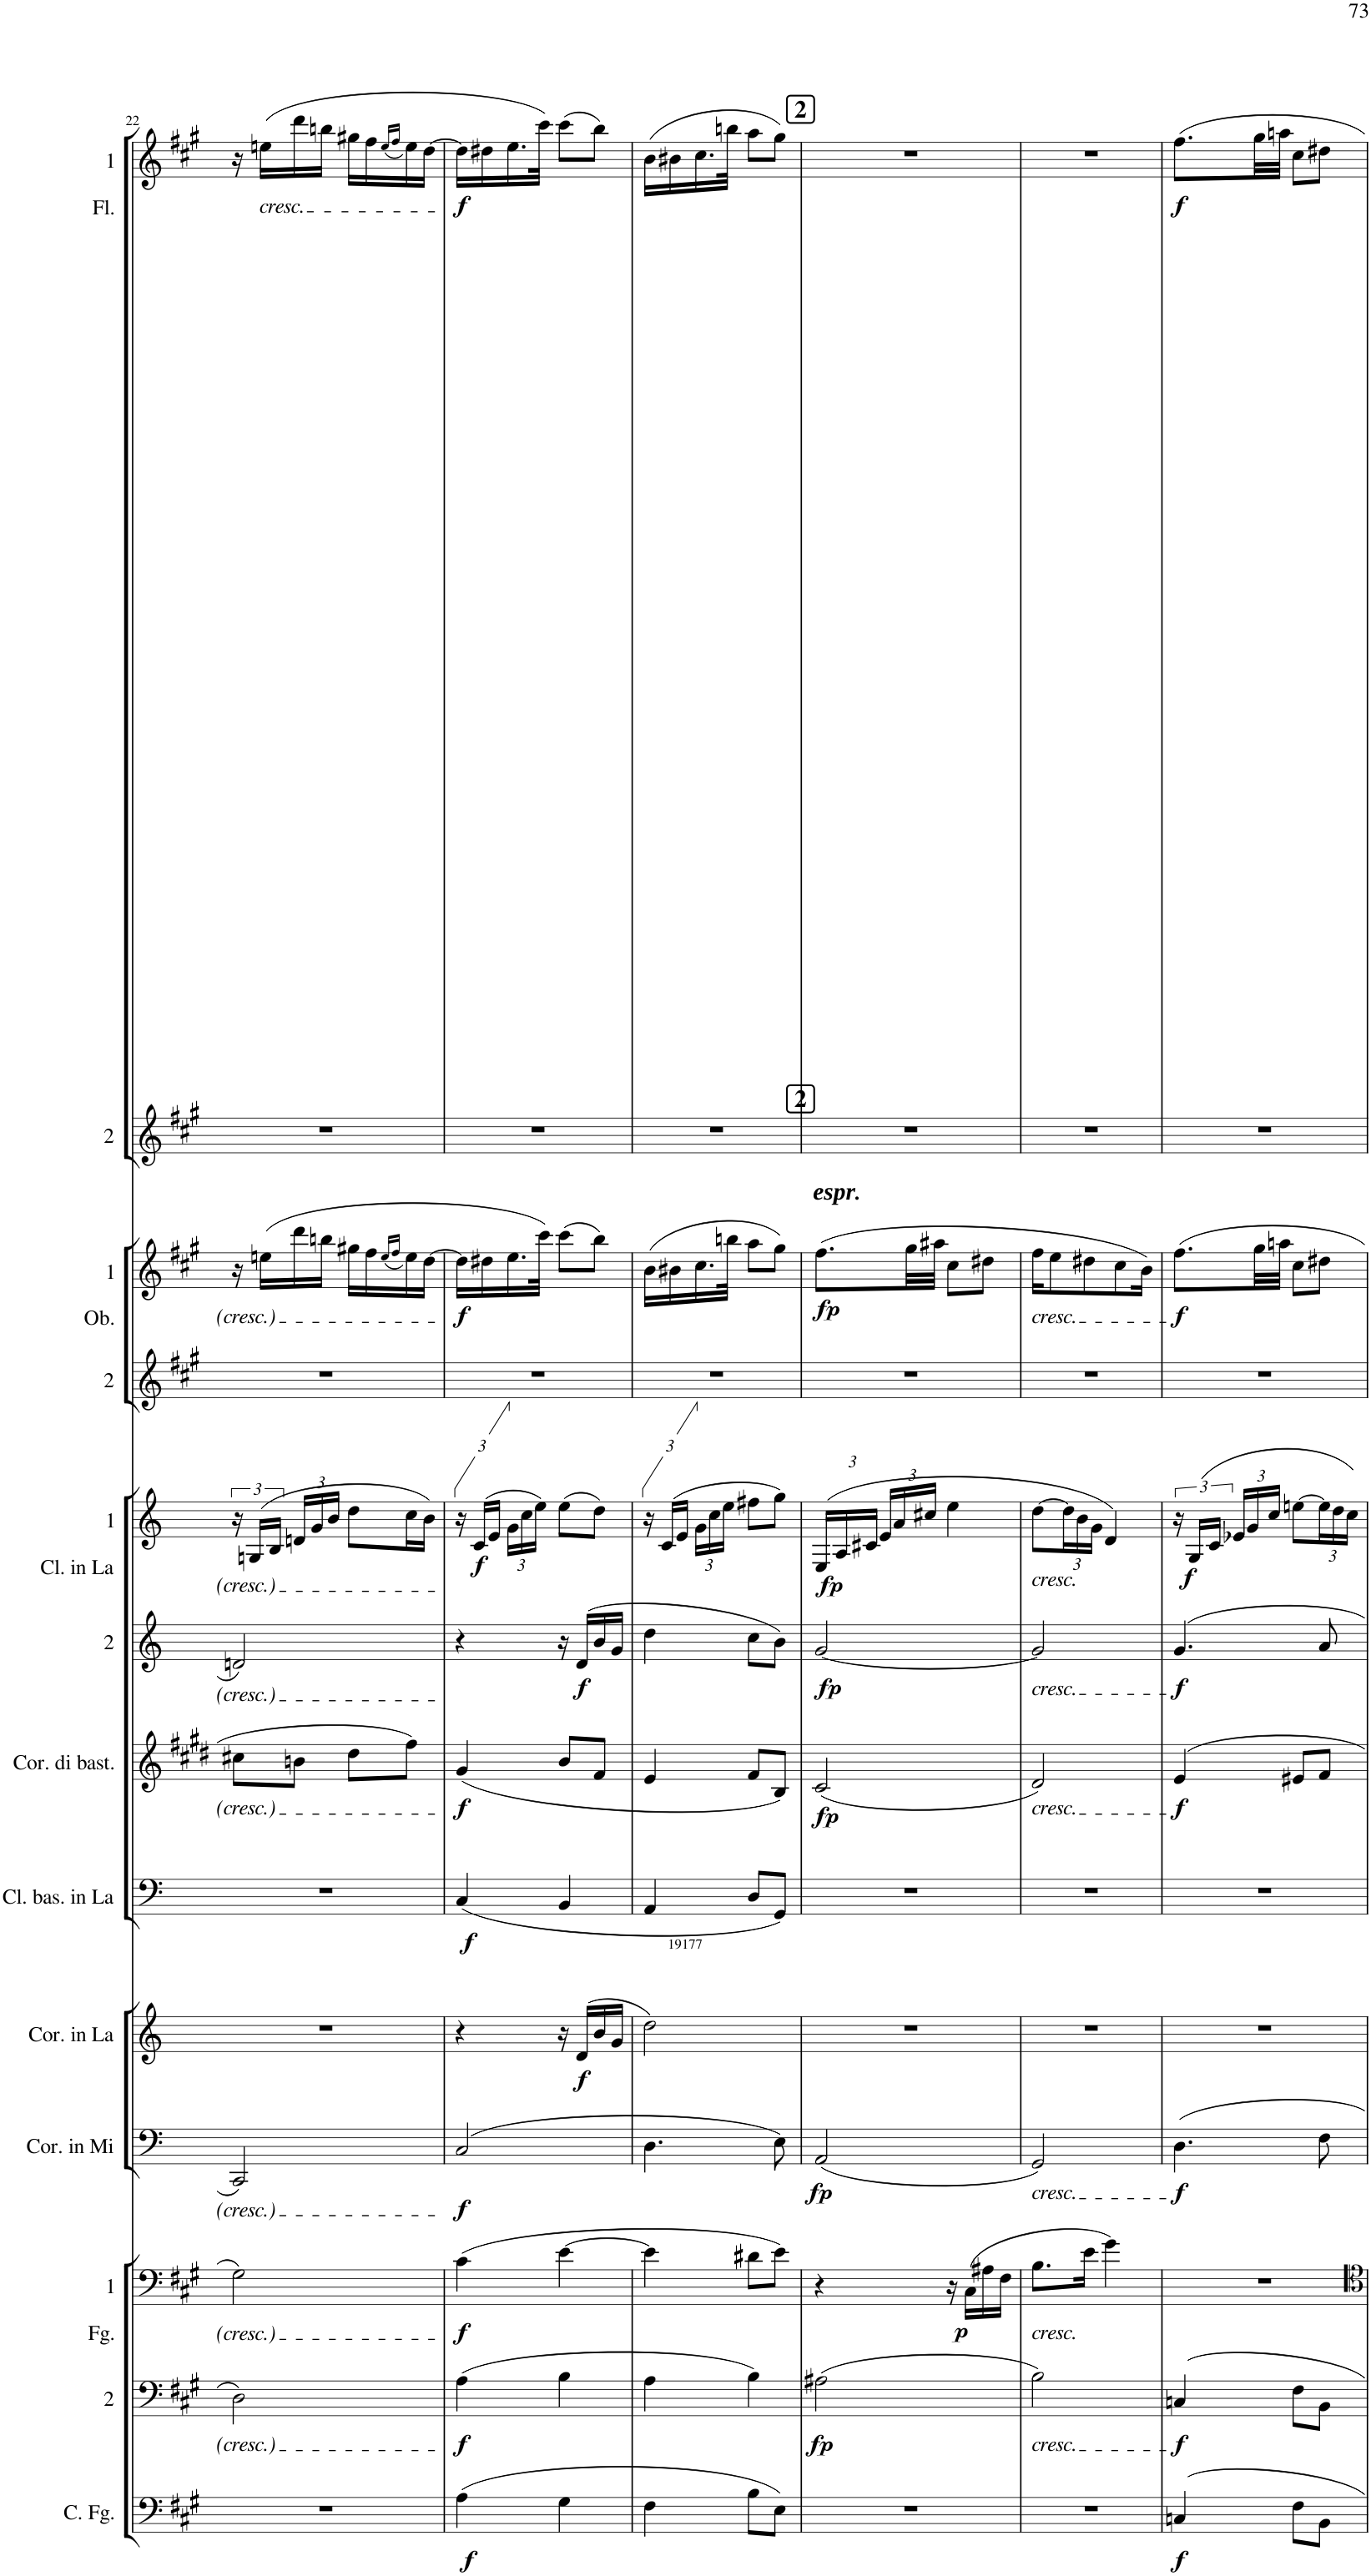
**kern	**dynam	**kern	**dynam	**kern	**dynam	**kern	**dynam	**kern	**dynam	**kern	**dynam	**kern	**dynam	**kern	**dynam	**kern	**dynam	**kern	**kern	**dynam	**kern	**kern	**dynam
*part13	*part13	*part12	*part12	*part11	*part11	*part10	*part10	*part9	*part9	*part8	*part8	*part7	*part7	*part6	*part6	*part5	*part5	*part4	*part3	*part3	*part2	*part1	*part1
*staff13	*staff13	*staff12	*staff12	*staff11	*staff11	*staff10	*staff10	*staff9	*staff9	*staff8	*staff8	*staff7	*staff7	*staff6	*staff6	*staff5	*staff5	*staff4	*staff3	*staff3	*staff2	*staff1	*staff1
*I"Contrafagotto	*	*I"2	*	*I"1  Fagotti	*	*I"Corno in Mi	*	*I"Corno in La	*	*I"Clarinetto basso in La	*	*I"Corno di bassetto	*	*I"2	*	*I"1  Clarinetti in La	*	*I"2	*I"1  Oboi	*	*I"2	*I"1  Flauti	*
*I'C. Fg.	*	*	*	*I'1  Fg.	*	*I'Cor. in Mi	*	*I'Cor. in La	*	*I'Cl. bas. in La	*	*I'Cor. di bast.	*	*	*	*I'1  Cl. in La	*	*	*I'1  Ob.	*	*	*I'1  Fl.	*
!!LO:PB:g=z
*clefF4	*	*clefF4	*	*clefF4	*	*clefF4	*	*clefG2	*	*clefF4	*	*clefG2	*	*clefG2	*	*clefG2	*	*clefG2	*clefG2	*	*clefG2	*clefG2	*
*Trd7c12	*	*	*	*	*	*Trd5c8	*	*Trd2c3	*	*Trd2c3	*	*Trd4c7	*	*Trd2c3	*	*Trd2c3	*	*	*	*	*	*	*
*k[f#c#g#]	*	*k[f#c#g#]	*	*k[f#c#g#]	*	*k[]	*	*k[]	*	*k[]	*	*k[f#c#g#d#]	*	*k[]	*	*k[]	*	*k[f#c#g#]	*k[f#c#g#]	*	*k[f#c#g#]	*k[f#c#g#]	*
*M4/8	*	*M4/8	*	*M4/8	*	*M4/8	*	*M4/8	*	*M4/8	*	*M4/8	*	*M4/8	*	*M4/8	*	*M4/8	*M4/8	*	*M4/8	*M4/8	*
=22	=22	=22	=22	=22	=22	=22	=22	=22	=22	=22	=22	=22	=22	=22	=22	=22	=22	=22	=22	=22	=22	=22	=22
2r	.	2D\	.	2G#\	.	2CC/	.	2r	.	2r	.	8cc#X\L	.	2dn/	.	24r	.	2r	16r	.	2r	16r	.
.	.	.	.	.	.	.	.	.	.	.	.	.	.	.	.	(24Gn/LL	.	.	.	.	.	.	.
!	!	!	!	!	!	!	!	!	!	!	!	!	!	!	!	!	!	!	!	!	!	!LO:TX:b:i:t=cresc.	!
.	.	.	.	.	.	.	.	.	.	.	.	.	.	.	.	.	.	.	(16een\LL	.	.	(16een\LL	.
.	.	.	.	.	.	.	.	.	.	.	.	.	.	.	.	24B/JJ	.	.	.	.	.	.	.
*	*	*	*	*	*	*	*	*	*	*	*	*	*	*	*	*Xbrackettup	*	*	*	*	*	*	*
.	.	.	.	.	.	.	.	.	.	.	.	8bn\J	.	.	.	24dn/LL	.	.	16ddd\	.	.	16ddd\	.
.	.	.	.	.	.	.	.	.	.	.	.	.	.	.	.	24g/	.	.	.	.	.	.	.
.	.	.	.	.	.	.	.	.	.	.	.	.	.	.	.	.	.	.	16bbn\JJ	.	.	16bbn\JJ	.
.	.	.	.	.	.	.	.	.	.	.	.	.	.	.	.	24b/JJ	.	.	.	.	.	.	.
.	.	.	.	.	.	.	.	.	.	.	.	8dd#\L	.	.	.	8dd\L	.	.	16gg#X\LL	.	.	16gg#X\LL	.
.	.	.	.	.	.	.	.	.	.	.	.	.	.	.	.	.	.	.	16ff#\	.	.	16ff#\	.
.	.	.	.	.	.	.	.	.	.	.	.	.	.	.	.	.	.	.	(16qee/LL	.	.	(16qee/LL	.
.	.	.	.	.	.	.	.	.	.	.	.	.	.	.	.	.	.	.	16qff#/JJ	.	.	16qff#/JJ	.
.	.	.	.	.	.	.	.	.	.	.	.	8ff#\J	.	.	.	16cc\L	.	.	16ee\)	.	.	16ee\)	.
.	.	.	.	.	.	.	.	.	.	.	.	.	.	.	.	16b\JJ)	.	.	[16dd\JJ	.	.	[16dd\JJ	.
=23	=23	=23	=23	=23	=23	=23	=23	=23	=23	=23	=23	=23	=23	=23	=23	=23	=23	=23	=23	=23	=23	=23	=23
*	*	*	*	*	*	*	*	*	*	*	*	*	*	*	*	*brackettup	*	*	*	*	*	*	*
!	!LO:DY:b	!	!LO:DY:b	!	!LO:DY:b	!	!LO:DY:b	!	!	!	!LO:DY:b	!	!LO:DY:b	!	!	!	!	!	!	!LO:DY:b	!	!	!LO:DY:b
(4A\	f	(4A\	f	(4c#\	f	(2C/	f	4r	.	(4C/	f	(4g#/	f	4r	.	24r	.	2r	16dd\LL]	f	2r	16dd\LL]	f
!	!	!	!	!	!	!	!	!	!	!	!	!	!	!	!	!	!LO:DY:b	!	!	!	!	!	!
.	.	.	.	.	.	.	.	.	.	.	.	.	.	.	.	(24c/LL	f	.	.	.	.	.	.
.	.	.	.	.	.	.	.	.	.	.	.	.	.	.	.	.	.	.	16dd#X\	.	.	16dd#X\	.
.	.	.	.	.	.	.	.	.	.	.	.	.	.	.	.	24e/JJ	.	.	.	.	.	.	.
*	*	*	*	*	*	*	*	*	*	*	*	*	*	*	*	*Xbrackettup	*	*	*	*	*	*	*
.	.	.	.	.	.	.	.	.	.	.	.	.	.	.	.	24g\LL	.	.	16.ee\	.	.	16.ee\	.
.	.	.	.	.	.	.	.	.	.	.	.	.	.	.	.	24cc\	.	.	.	.	.	.	.
.	.	.	.	.	.	.	.	.	.	.	.	.	.	.	.	24ee\JJ)	.	.	.	.	.	.	.
.	.	.	.	.	.	.	.	.	.	.	.	.	.	.	.	.	.	.	32ccc#\JJk)	.	.	32ccc#\JJk)	.
4G#\	.	4B\	.	[4e\	.	.	.	16r	.	4BB/	.	8b/L	.	16r	.	(8ee\L	.	.	(8ccc#\L	.	.	(8ccc#\L	.
!	!	!	!	!	!	!	!	!	!LO:DY:b	!	!	!	!	!	!LO:DY:b	!	!	!	!	!	!	!	!
.	.	.	.	.	.	.	.	(16d/LL	f	.	.	.	.	(16d/LL	f	.	.	.	.	.	.	.	.
.	.	.	.	.	.	.	.	16b/	.	.	.	8f#/J	.	16b/	.	8dd\J)	.	.	8bb\J)	.	.	8bb\J)	.
.	.	.	.	.	.	.	.	16g/JJ	.	.	.	.	.	16g/JJ	.	.	.	.	.	.	.	.	.
=24	=24	=24	=24	=24	=24	=24	=24	=24	=24	=24	=24	=24	=24	=24	=24	=24	=24	=24	=24	=24	=24	=24	=24
*	*	*	*	*	*	*	*	*	*	*	*	*	*	*	*	*brackettup	*	*	*	*	*	*	*
4F#\	.	4A\	.	4e\]	.	4.D\	.	2dd\)	.	4AA/	.	4e/	.	4dd\	.	24r	.	2r	(16b\LL	.	2r	(16b\LL	.
.	.	.	.	.	.	.	.	.	.	.	.	.	.	.	.	(24c/LL	.	.	.	.	.	.	.
.	.	.	.	.	.	.	.	.	.	.	.	.	.	.	.	.	.	.	16b#X\	.	.	16b#X\	.
.	.	.	.	.	.	.	.	.	.	.	.	.	.	.	.	24e/JJ	.	.	.	.	.	.	.
*	*	*	*	*	*	*	*	*	*	*	*	*	*	*	*	*Xbrackettup	*	*	*	*	*	*	*
.	.	.	.	.	.	.	.	.	.	.	.	.	.	.	.	24g\LL	.	.	16.cc#\	.	.	16.cc#\	.
.	.	.	.	.	.	.	.	.	.	.	.	.	.	.	.	24cc\	.	.	.	.	.	.	.
.	.	.	.	.	.	.	.	.	.	.	.	.	.	.	.	24ee\JJ	.	.	.	.	.	.	.
.	.	.	.	.	.	.	.	.	.	.	.	.	.	.	.	.	.	.	32bbn\JJk	.	.	32bbn\JJk	.
8B\L	.	4B\)	.	8d#X\L	.	.	.	.	.	8D/L	.	8f#/L	.	8cc\L	.	8ff#X\L	.	.	8aa\L	.	.	8aa\L	.
8E\J)	.	.	.	8e\J)	.	8E\)	.	.	.	8GG/J)	.	8B/J)	.	8b\J)	.	8gg\J)	.	.	8gg#\J)	.	.	8gg#\J)	.
!!LO:REH:place=s1:a:B:cj:fs=14:t=2
!!LO:REH:place=s1:b:B:cj:fs=14:t=2
=25	=25	=25	=25	=25	=25	=25	=25	=25	=25	=25	=25	=25	=25	=25	=25	=25	=25	=25	=25	=25	=25	=25	=25
!	!	!	!	!	!	!	!	!	!	!	!	!	!	!	!	!	!	!	!LO:TX:a:Bi:t=espr	!	!	!	!
!	!	!	!	!	!	!	!	!	!	!	!	!	!	!	!	!	!	!	!LO:TX:a:t=.	!	!	!	!
!	!	!	!LO:DY:b	!	!	!	!LO:DY:b	!	!	!	!	!	!LO:DY:b	!	!LO:DY:b	!	!	!	!	!LO:DY:b	!	!	!
2r	.	(2A#X\	fp	4r	.	(2AA/	fp	2r	.	2r	.	(2c#/	fp	[2g/	fp	(24E/LL	.	2r	(8.ff#\L	fp	2r	2r	.
!	!	!	!	!	!	!	!	!	!	!	!	!	!	!	!	!	!LO:DY:b	!	!	!	!	!	!
.	.	.	.	.	.	.	.	.	.	.	.	.	.	.	.	24A/	fp	.	.	.	.	.	.
.	.	.	.	.	.	.	.	.	.	.	.	.	.	.	.	24c#X/JJ	.	.	.	.	.	.	.
.	.	.	.	.	.	.	.	.	.	.	.	.	.	.	.	24e/LL	.	.	.	.	.	.	.
.	.	.	.	.	.	.	.	.	.	.	.	.	.	.	.	24a/	.	.	.	.	.	.	.
.	.	.	.	.	.	.	.	.	.	.	.	.	.	.	.	.	.	.	32gg#\LL	.	.	.	.
.	.	.	.	.	.	.	.	.	.	.	.	.	.	.	.	24cc#X/JJ	.	.	.	.	.	.	.
.	.	.	.	.	.	.	.	.	.	.	.	.	.	.	.	.	.	.	32aa#X\JJJ	.	.	.	.
.	.	.	.	16r	.	.	.	.	.	.	.	.	.	.	.	4ee\	.	.	8cc#\L	.	.	.	.
!	!	!	!	!	!LO:DY:b	!	!	!	!	!	!	!	!	!	!	!	!	!	!	!	!	!	!
.	.	.	.	(16C#\LL	p	.	.	.	.	.	.	.	.	.	.	.	.	.	.	.	.	.	.
.	.	.	.	16A#X\	.	.	.	.	.	.	.	.	.	.	.	.	.	.	8dd#X\J	.	.	.	.
.	.	.	.	16F#\JJ	.	.	.	.	.	.	.	.	.	.	.	.	.	.	.	.	.	.	.
=26	=26	=26	=26	=26	=26	=26	=26	=26	=26	=26	=26	=26	=26	=26	=26	=26	=26	=26	=26	=26	=26	=26	=26
!	!	!	!	!	!	!	!	!	!	!	!	!	!	!	!	!	!	!	!LO:TX:b:i:t=cresc.	!	!	!	!
!	!	!	!	!	!	!	!	!	!	!	!	!	!	!	!	!LO:TX:b:i:t=cresc.	!	!	!	!	!	!	!
!	!	!	!	!	!	!	!	!	!	!	!	!	!	!LO:TX:b:i:t=cresc.	!	!	!	!	!	!	!	!	!
!	!	!	!	!	!	!	!	!	!	!	!	!LO:TX:b:i:t=cresc.	!	!	!	!	!	!	!	!	!	!	!
!	!	!	!	!	!	!LO:TX:b:i:t=cresc.	!	!	!	!	!	!	!	!	!	!	!	!	!	!	!	!	!
!	!	!	!	!LO:TX:b:i:t=cresc.	!	!	!	!	!	!	!	!	!	!	!	!	!	!	!	!	!	!	!
!	!	!LO:TX:b:i:t=cresc.	!	!	!	!	!	!	!	!	!	!	!	!	!	!	!	!	!	!	!	!	!
2r	.	2B\)	.	8.B\L	.	2GG/)	.	2r	.	2r	.	2d#/)	.	2g/]	.	[8dd\L	.	2r	16ff#\KL	.	2r	2r	.
.	.	.	.	.	.	.	.	.	.	.	.	.	.	.	.	.	.	.	8ee\	.	.	.	.
.	.	.	.	.	.	.	.	.	.	.	.	.	.	.	.	24dd\L]	.	.	.	.	.	.	.
.	.	.	.	.	.	.	.	.	.	.	.	.	.	.	.	24b\	.	.	.	.	.	.	.
.	.	.	.	16e\Jk	.	.	.	.	.	.	.	.	.	.	.	.	.	.	8dd#X\	.	.	.	.
.	.	.	.	.	.	.	.	.	.	.	.	.	.	.	.	24g\JJ	.	.	.	.	.	.	.
.	.	.	.	4g#\)	.	.	.	.	.	.	.	.	.	.	.	4d/)	.	.	.	.	.	.	.
.	.	.	.	.	.	.	.	.	.	.	.	.	.	.	.	.	.	.	8cc#\	.	.	.	.
.	.	.	.	.	.	.	.	.	.	.	.	.	.	.	.	.	.	.	16b\Jk)	.	.	.	.
=27	=27	=27	=27	=27	=27	=27	=27	=27	=27	=27	=27	=27	=27	=27	=27	=27	=27	=27	=27	=27	=27	=27	=27
*	*	*	*	*	*	*	*	*	*	*	*	*	*	*	*	*brackettup	*	*	*	*	*	*	*
!	!LO:DY:b	!	!LO:DY:b	!	!	!	!LO:DY:b	!	!	!	!	!	!LO:DY:b	!	!LO:DY:b	!	!	!	!	!LO:DY:b	!	!	!LO:DY:b
4Cn/	f	4Cn/	f	2r	.	4.D\	f	2r	.	2r	.	4e/	f	4.g/	f	24r	.	2r	8.ff#\L	f	2r	8.ff#\L	f
!	!	!	!	!	!	!	!	!	!	!	!	!	!	!	!	!	!LO:DY:b	!	!	!	!	!	!
.	.	.	.	.	.	.	.	.	.	.	.	.	.	.	.	(24G/LL	f	.	.	.	.	.	.
.	.	.	.	.	.	.	.	.	.	.	.	.	.	.	.	24c/JJ	.	.	.	.	.	.	.
*	*	*	*	*	*	*	*	*	*	*	*	*	*	*	*	*Xbrackettup	*	*	*	*	*	*	*
.	.	.	.	.	.	.	.	.	.	.	.	.	.	.	.	24e-X/LL	.	.	.	.	.	.	.
.	.	.	.	.	.	.	.	.	.	.	.	.	.	.	.	24g/	.	.	.	.	.	.	.
.	.	.	.	.	.	.	.	.	.	.	.	.	.	.	.	.	.	.	32gg#\LL	.	.	32gg#\LL	.
.	.	.	.	.	.	.	.	.	.	.	.	.	.	.	.	24cc/JJ	.	.	.	.	.	.	.
.	.	.	.	.	.	.	.	.	.	.	.	.	.	.	.	.	.	.	32aan\JJJ	.	.	32aan\JJJ	.
8F#\L	.	8F#\L	.	.	.	.	.	.	.	.	.	8e#X/L	.	.	.	[8een\L	.	.	8cc#\L	.	.	8cc#\L	.
8BB\J	.	8BB\J	.	.	.	8F\	.	.	.	.	.	8f#/J	.	8a/	.	24ee\L]	.	.	8dd#X\J	.	.	8dd#X\J	.
.	.	.	.	.	.	.	.	.	.	.	.	.	.	.	.	24dd\	.	.	.	.	.	.	.
.	.	.	.	.	.	.	.	.	.	.	.	.	.	.	.	24cc\JJ)	.	.	.	.	.	.	.
=	=	=	=	=	=	=	=	=	=	=	=	=	=	=	=	=	=	=	=	=	=	=	=
*-	*-	*-	*-	*-	*-	*-	*-	*-	*-	*-	*-	*-	*-	*-	*-	*-	*-	*-	*-	*-	*-	*-	*-
